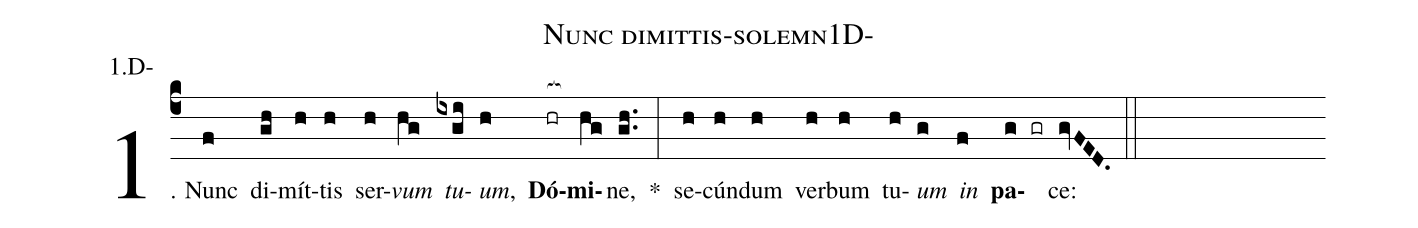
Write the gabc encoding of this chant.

name: Nunc dimittis-solemn1D-;
annotation: 1.D-;
%%
(c4)1. Nunc(f) di(gh)mít(h)tis(h) ser(h)<i>vum</i>(hg) <i>tu</i>(ixgi)<i>um</i>,(h) <b>Dó</b>(hr[ocb:1{])<b>mi</b>(hg[ocb:0}])ne,(gh..) *(:) se(h)cún(h)dum(h) ver(h)bum(h) tu(h)<i>um</i>(g) <i>in</i>(f) <b>pa</b>(g gr)ce:(gvFED.) (::)
